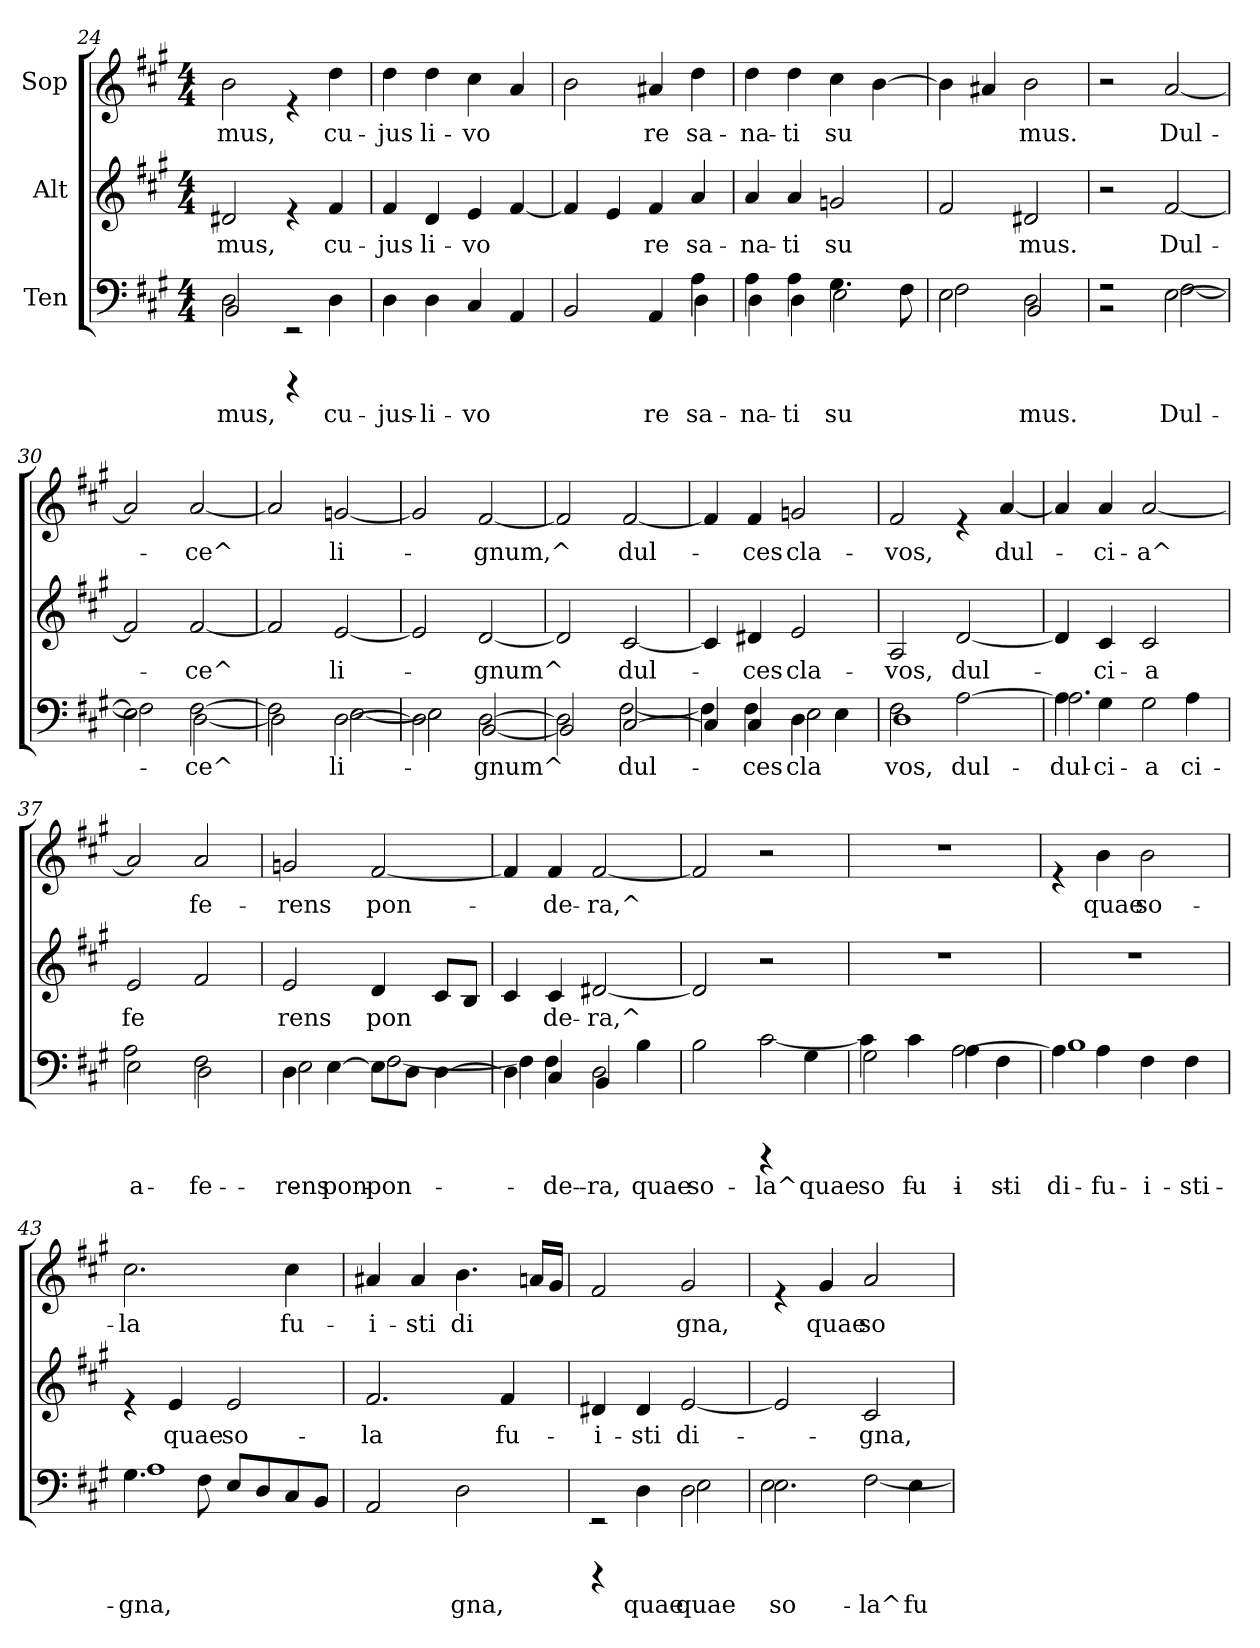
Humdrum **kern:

**kern	**text	**kern	**text	**kern	**text
*part3	*part3	*part2	*part2	*part1	*part1
*staff3	*staff3	*staff2	*staff2	*staff1	*staff1
*I"Ten	*	*I"Alt	*	*I"Sop	*
!!LO:LB:g=z
*clefF4	*	*clefG2	*	*clefG2	*
*k[f#c#g#]	*	*k[f#c#g#]	*	*k[f#c#g#]	*
*A:	*	*A:	*	*A:	*
*M4/4	*	*M4/4	*	*M4/4	*
=24	=24	=24	=24	=24	=24
!	!LO:LY:b:cj	!	!	!	!
*^	*	*	*	*	*
!	!	!LO:LY:b:cj	!	!LO:LY:b:cj	!	!LO:LY:b:cj
2D\	2BB/	mus,	2d#X/	-mus,	2b\	-mus,
4rBBBB	2r	.	4re	.	4re	.
!	!	!LO:LY:b:cj	!	!LO:LY:b:cj	!	!LO:LY:b:cj
4D\	.	cu-	4f#/	cu-	4dd\	cu-
*v	*v	*	*	*	*	*
=25	=25	=25	=25	=25	=25
!	!LO:LY:b:cj	!	!LO:LY:b:cj	!	!LO:LY:b:cj
4D\	-jus-	4f#/	-jus	4dd\	-jus
!	!LO:LY:b:cj	!	!LO:LY:b:cj	!	!LO:LY:b:cj
4D\	-li-	4d/	li-	4dd\	li-
!	!LO:LY:b:cj	!	!LO:LY:b:cj	!	!LO:LY:b:cj
4C#/	-vo	4e/	-vo	4cc#\	-vo
!	!LO:LY:b:cj	!	!LO:LY:b:cj	!	!LO:LY:b:cj
4AA/	-	[<4f#/	-	4a/	-
=26	=26	=26	=26	=26	=26
!	!LO:LY:b:cj	!	!	!	!LO:LY:b:cj
*^	*	*	*	*	*
2BB/	2.ryy	--	4f#/]	.	2b\	--
!	!	!	!	!LO:LY:b:cj	!	!
.	.	.	4e/	--	.	.
!	!	!LO:LY:b:cj	!	!LO:LY:b:cj	!	!LO:LY:b:cj
4AA/	.	-re	4f#/	-re	4a#X/	-re
!	!	!LO:LY:b:cj	!	!	!	!
!	!	!LO:LY:b:cj	!	!LO:LY:b:cj	!	!LO:LY:b:cj
4A\	4D\	-sa-	4a/	sa-	4dd\	sa-
=27	=27	=27	=27	=27	=27	=27
!	!	!LO:LY:b:cj	!	!	!	!
!	!	!LO:LY:b:cj	!	!LO:LY:b:cj	!	!LO:LY:b:cj
4A\	4D\	-na-	4a/	-na-	4dd\	-na-
!	!	!LO:LY:b:cj	!	!	!	!
!	!	!LO:LY:b:cj	!	!LO:LY:b:cj	!	!LO:LY:b:cj
4A\	4D\	ti	4a/	-ti	4dd\	-ti
!	!	!LO:LY:b:cj	!	!	!	!
!	!	!LO:LY:b:cj	!	!LO:LY:b:cj	!	!LO:LY:b:cj
4.G#\	2E\	su-	2gn/	su-	4cc#\	su
!	!	!	!	!	!	!LO:LY:b:cj
.	.	.	.	.	[>4b\	-
!	!	!LO:LY:b:cj	!	!	!	!
8F#\	.	--	.	.	.	.
=28	=28	=28	=28	=28	=28	=28
!	!	!LO:LY:b:cj	!	!	!	!
!	!	!LO:LY:b:cj	!	!LO:LY:b:cj	!	!
2E\	2F#\	--	2f#/	--	4b\]	.
!	!	!	!	!	!	!LO:LY:b:cj
.	.	.	.	.	4a#X/	--
!	!	!LO:LY:b:cj	!	!	!	!
!	!	!LO:LY:b:cj	!	!LO:LY:b:cj	!	!LO:LY:b:cj
2D\	2BB/	mus.	2d#X/	-mus.	2b\	-mus.
!!LO:PB:g=z
=29	=29	=29	=29	=29	=29	=29
2r	2r	.	2r	.	2r	.
!	!	!LO:LY:b:cj	!	!	!	!
!	!	!LO:LY:b:cj	!	!LO:LY:b:cj	!	!LO:LY:b:cj
[>2E\	[>2F#\	-Dul-	[<2f#/	Dul-	[<2a/	Dul-
=30	=30	=30	=30	=30	=30	=30
2E\]	2F#\]	.	2f#/]	.	2a/]	.
!	!	!LO:LY:b:cj	!	!	!	!
!	!	!LO:LY:b:cj	!	!LO:LY:b:cj	!	!LO:LY:b:cj
[>2F#\	[>2D\	ce^	[<2f#/	-ce^	[<2a/	-ce^
=31	=31	=31	=31	=31	=31	=31
2F#\]	2D\]	.	2f#/]	.	2a/]	.
!	!	!LO:LY:b:cj	!	!	!	!
!	!	!LO:LY:b:cj	!	!LO:LY:b:cj	!	!LO:LY:b:cj
[>2D\	[>2E\	-li-	[<2e/	li-	[<2gn/	li-
=32	=32	=32	=32	=32	=32	=32
2D\]	2E\]	.	2e/]	.	2g/]	.
!	!	!LO:LY:b:cj	!	!	!	!
!	!	!LO:LY:b:cj	!	!LO:LY:b:cj	!	!LO:LY:b:cj
[>2D\	[<2BB/	gnum^	[<2d/	-gnum^	[<2f#/	-gnum,^
=33	=33	=33	=33	=33	=33	=33
2D\]	2BB/]	.	2d/]	.	2f#/]	.
!	!	!LO:LY:b:cj	!	!	!	!
!	!	!LO:LY:b:cj	!	!LO:LY:b:cj	!	!LO:LY:b:cj
[<2C#/	[>2F#\	-dul-	[<2c#/	dul-	[<2f#/	dul-
=34	=34	=34	=34	=34	=34	=34
4C#/]	4F#\]	.	4c#/]	.	4f#/]	.
!	!	!LO:LY:b:cj	!	!	!	!
!	!	!LO:LY:b:cj	!	!LO:LY:b:cj	!	!LO:LY:b:cj
4C#/	4F#\	ces	4d#X/	-ces	4f#/	-ces
!	!	!LO:LY:b:cj	!	!	!	!
!	!	!LO:LY:b:cj	!	!LO:LY:b:cj	!	!LO:LY:b:cj
4D\	2E\	cla-	2e/	cla-	2gn/	cla-
!	!	!LO:LY:b:cj	!	!	!	!
4E\	.	--	.	.	.	.
=35	=35	=35	=35	=35	=35	=35
!	!	!LO:LY:b:cj	!	!	!	!
!	!	!LO:LY:b:cj	!	!LO:LY:b:cj	!	!LO:LY:b:cj
2F#\	1D	vos,	2A/	-vos,	2f#/	-vos,
!	!	!LO:LY:b:cj	!	!LO:LY:b:cj	!	!
[>2A\	.	dul-	[<2d/	dul-	4re	.
!	!	!	!	!	!	!LO:LY:b:cj
.	.	.	.	.	[<4a/	dul-
!!LO:LB:g=z
=36	=36	=36	=36	=36	=36	=36
!	!	!LO:LY:b:cj	!	!	!	!
4A\]	2.A\	-dul-	4d/]	.	4a/]	.
!	!	!LO:LY:b:cj	!	!LO:LY:b:cj	!	!LO:LY:b:cj
4G#\	.	-ci-	4c#/	-ci-	4a/	-ci-
!	!	!LO:LY:b:cj	!	!LO:LY:b:cj	!	!LO:LY:b:cj
2G#\	.	-a	2c#/	-a	[<2a/	-a^
!	!	!LO:LY:b:cj	!	!	!	!
.	4A\	ci-	.	.	.	.
=37	=37	=37	=37	=37	=37	=37
!	!	!LO:LY:b:cj	!	!	!	!
!	!	!LO:LY:b:cj	!	!LO:LY:b:cj	!	!
2E\	2A\	a	2e/	fe	2a/]	.
!	!	!LO:LY:b:cj	!	!	!	!
!	!	!LO:LY:b:cj	!	!LO:LY:b:cj	!	!LO:LY:b:cj
2F#\	2D\	-fe-	2f#/	-	2a/	fe-
=38	=38	=38	=38	=38	=38	=38
!	!	!LO:LY:b:cj	!	!	!	!
!	!	!LO:LY:b:cj	!	!LO:LY:b:cj	!	!LO:LY:b:cj
4D\	2E\	rens	2e/	-rens	2gn/	-rens
!	!	!LO:LY:b:cj	!	!	!	!
[>4E\	.	pon	.	.	.	.
!	!	!LO:LY:b:cj	!	!LO:LY:b:cj	!	!LO:LY:b:cj
8E\L]	[>2F#\	-pon-	4d/	pon	[<2f#/	pon-
!	!	!LO:LY:b:cj	!	!	!	!
8D\J	.	-	.	.	.	.
!	!	!LO:LY:b:cj	!	!LO:LY:b:cj	!	!
[>4D\	.	--	8c#/L	-	.	.
!	!	!	!	!LO:LY:b:cj	!	!
.	.	.	8B/J	--	.	.
=39	=39	=39	=39	=39	=39	=39
!	!	!	!	!LO:LY:b:cj	!	!
4D\]	4F#\]	.	4c#/	--	4f#/]	.
!	!	!LO:LY:b:cj	!	!	!	!
!	!	!LO:LY:b:cj	!	!LO:LY:b:cj	!	!LO:LY:b:cj
4C#/	4F#\	-de-	4c#/	-de-	4f#/	-de-
!	!	!LO:LY:b:cj	!	!	!	!
!	!	!LO:LY:b:cj	!	!LO:LY:b:cj	!	!LO:LY:b:cj
2D\	4BB/	ra,	[<2d#X/	-ra,^	[<2f#/	-ra,^
!	!	!LO:LY:b:cj	!	!	!	!
.	4B\	quae	.	.	.	.
=40	=40	=40	=40	=40	=40	=40
!	!	!LO:LY:b:cj	!	!	!	!
2ryy	2B\	so-	2d#/]	.	2f#/]	.
!	!	!LO:LY:b:cj	!	!	!	!
4rBBBB	[>2c#\	-la^	2r	.	2r	.
!	!	!LO:LY:b:cj	!	!	!	!
4G#\	.	quae	.	.	.	.
=41	=41	=41	=41	=41	=41	=41
!	!	!LO:LY:b:cj	!	!	!	!
2G#\	4c#\]	so-	1r	.	1r	.
!	!	!LO:LY:b:cj	!	!	!	!
.	4c#\	-fu-	.	.	.	.
!	!	!LO:LY:b:cj	!	!	!	!
!	!	!LO:LY:b:cj	!	!	!	!
[>2A\	4A\	i-	.	.	.	.
!	!	!LO:LY:b:cj	!	!	!	!
.	4F#\	-sti	.	.	.	.
!!LO:LB:g=z
=42	=42	=42	=42	=42	=42	=42
!	!	!LO:LY:b:cj	!	!	!	!
4A\]	1B	di-	1r	.	4re	.
!	!	!LO:LY:b:cj	!	!	!	!LO:LY:b:cj
4A\	.	-fu-	.	.	4b\	quae
!	!	!LO:LY:b:cj	!	!	!	!LO:LY:b:cj
4F#\	.	-i-	.	.	2b\	so-
!	!	!LO:LY:b:cj	!	!	!	!
4F#\	.	-sti-	.	.	.	.
=43	=43	=43	=43	=43	=43	=43
!	!	!LO:LY:b:cj	!	!	!	!
!	!	!LO:LY:b:cj	!	!	!	!LO:LY:b:cj
4.G#\	1A	gna,	4re	.	2.cc#\	-la
!	!	!	!	!LO:LY:b:cj	!	!
.	.	.	4e/	quae	.	.
!	!	!LO:LY:b:cj	!	!	!	!
8F#\	.	-	.	.	.	.
!	!	!LO:LY:b:cj	!	!LO:LY:b:cj	!	!
8E/L	.	--	2e/	so-	.	.
!	!	!LO:LY:b:cj	!	!	!	!
8D/	.	--	.	.	.	.
!	!	!LO:LY:b:cj	!	!	!	!LO:LY:b:cj
8C#/	.	--	.	.	4cc#\	fu-
!	!	!LO:LY:b:cj	!	!	!	!
8BB/J	.	--	.	.	.	.
*v	*v	*	*	*	*	*
=44	=44	=44	=44	=44	=44
!	!LO:LY:b:cj	!	!LO:LY:b:cj	!	!LO:LY:b:cj
2AA/	--	2.f#/	-la	4a#X/	-i-
!	!	!	!	!	!LO:LY:b:cj
.	.	.	.	4a#/	-sti
!	!LO:LY:b:cj	!	!	!	!LO:LY:b:cj
2D\	-gna,	.	.	4.b\	di
!	!	!	!LO:LY:b:cj	!	!
.	.	4f#/	fu-	.	.
!	!	!	!	!	!LO:LY:b:cj
.	.	.	.	16an/L	-
!	!	!	!	!	!LO:LY:b:cj
.	.	.	.	16g#/J	--
=45	=45	=45	=45	=45	=45
*^	*	*	*	*	*
!	!	!	!	!LO:LY:b:cj	!	!LO:LY:b:cj
4rBBBB	2r	.	4d#X/	-i-	2f#/	--
!	!	!LO:LY:b:cj	!	!LO:LY:b:cj	!	!
4D\	.	quae	4d#/	-sti	.	.
!	!	!LO:LY:b:cj	!	!	!	!
!	!	!LO:LY:b:cj	!	!LO:LY:b:cj	!	!LO:LY:b:cj
2D\	2E\	-quae	[<2e/	di-	2g#/	-gna,
=46	=46	=46	=46	=46	=46	=46
!	!	!LO:LY:b:cj	!	!	!	!
!	!	!LO:LY:b:cj	!	!	!	!
2.E\	2E\	so-	2e/]	.	4re	.
!	!	!	!	!	!	!LO:LY:b:cj
.	.	.	.	.	4g#/	quae
!	!	!LO:LY:b:cj	!	!LO:LY:b:cj	!	!LO:LY:b:cj
.	[>2F#\	-la^	2c#/	-gna,	2a/	so-
!	!	!LO:LY:b:cj	!	!	!	!
4E\	.	fu-	.	.	.	.
*v	*v	*	*	*	*	*
=	=	=	=	=	=
*-	*-	*-	*-	*-	*-
